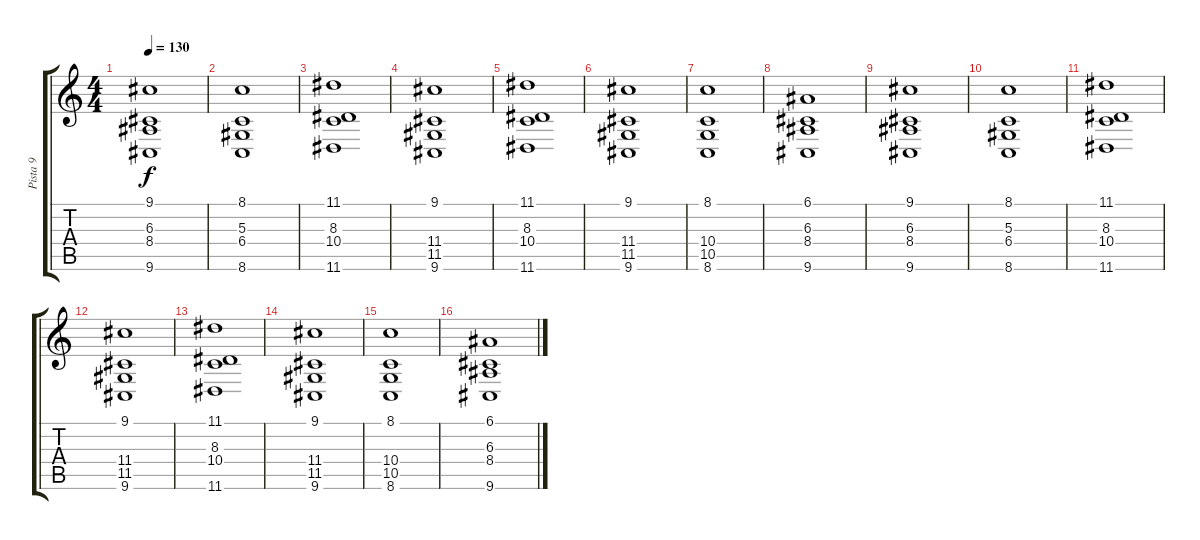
\track ("Pista 9" "Pista 9") {instrument stringensemble1}
\staff {score tabs}
\tuning (E4 B3 G3 D3 A2 E2) {hide}
\ts (4 4)
\tempo 130
\clef g2
\ks c
(9.1 6.3 8.4 9.6).1{dy f} |
(8.1 5.3 6.4 8.6).1 |
(11.1 8.3 10.4 11.6).1 |
(9.1 11.4 11.5 9.6).1 |
(11.1 8.3 10.4 11.6).1 |
(9.1 11.4 11.5 9.6).1 |
(8.1 10.4 10.5 8.6).1 |
(6.1 6.3 8.4 9.6).1 |
(9.1 6.3 8.4 9.6).1 |
(8.1 5.3 6.4 8.6).1 |
(11.1 8.3 10.4 11.6).1 |
(9.1 11.4 11.5 9.6).1 |
(11.1 8.3 10.4 11.6).1 |
(9.1 11.4 11.5 9.6).1 |
(8.1 10.4 10.5 8.6).1 |
(6.1 6.3 8.4 9.6).1
